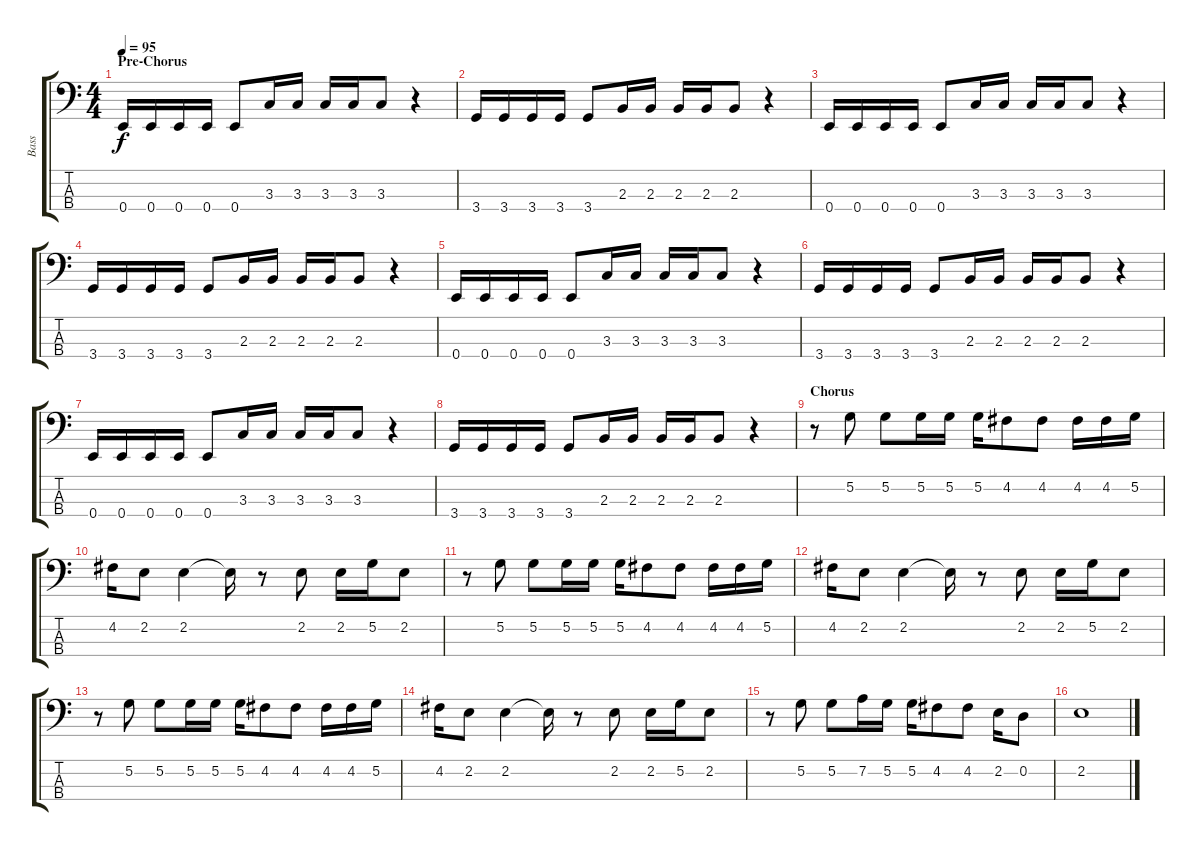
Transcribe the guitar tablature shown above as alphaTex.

\track ("Bass" "Bass") {instrument electricbassfinger}
\staff {score tabs}
\tuning (G2 D2 A1 E1) {hide}
\ts (4 4)
\section ("" "Pre-Chorus")
\tempo 95
\clef f4
\ks c
0.4.16{dy f} 0.4.16 0.4.16 0.4.16 0.4.8 3.3.16 3.3.16 3.3.16 3.3.16 3.3.8 r.4 |
3.4.16 3.4.16 3.4.16 3.4.16 3.4.8 2.3.16 2.3.16 2.3.16 2.3.16 2.3.8 r.4 |
0.4.16 0.4.16 0.4.16 0.4.16 0.4.8 3.3.16 3.3.16 3.3.16 3.3.16 3.3.8 r.4 |
3.4.16 3.4.16 3.4.16 3.4.16 3.4.8 2.3.16 2.3.16 2.3.16 2.3.16 2.3.8 r.4 |
0.4.16 0.4.16 0.4.16 0.4.16 0.4.8 3.3.16 3.3.16 3.3.16 3.3.16 3.3.8 r.4 |
3.4.16 3.4.16 3.4.16 3.4.16 3.4.8 2.3.16 2.3.16 2.3.16 2.3.16 2.3.8 r.4 |
0.4.16 0.4.16 0.4.16 0.4.16 0.4.8 3.3.16 3.3.16 3.3.16 3.3.16 3.3.8 r.4 |
3.4.16 3.4.16 3.4.16 3.4.16 3.4.8 2.3.16 2.3.16 2.3.16 2.3.16 2.3.8 r.4 |
\section ("" "Chorus")
r.8 5.2.8 5.2.8 5.2.16 5.2.16 5.2.16 4.2.8 4.2.8 4.2.16 4.2.16 5.2.16 |
4.2.16 2.2.8 2.2.4 2.2{t}.16 r.8 2.2.8 2.2.16 5.2.16 2.2.8 |
r.8 5.2.8 5.2.8 5.2.16 5.2.16 5.2.16 4.2.8 4.2.8 4.2.16 4.2.16 5.2.16 |
4.2.16 2.2.8 2.2.4 2.2{t}.16 r.8 2.2.8 2.2.16 5.2.16 2.2.8 |
r.8 5.2.8 5.2.8 5.2.16 5.2.16 5.2.16 4.2.8 4.2.8 4.2.16 4.2.16 5.2.16 |
4.2.16 2.2.8 2.2.4 2.2{t}.16 r.8 2.2.8 2.2.16 5.2.16 2.2.8 |
r.8 5.2.8 5.2.8 7.2.16 5.2.16 5.2.16 4.2.8 4.2.8 2.2.16 0.2.8 |
2.2.1
